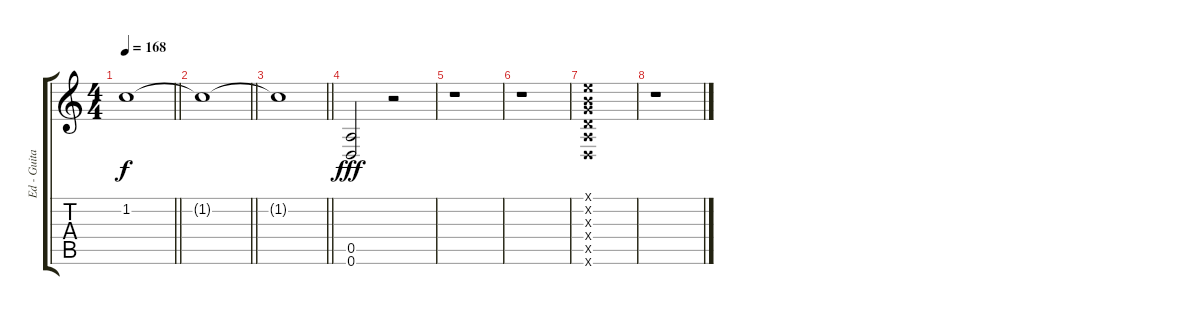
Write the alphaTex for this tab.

\track ("Ed - Guitar" "Ed - Guita") {instrument overdrivenguitar}
\staff {score tabs}
\tuning (E4 B3 G3 D3 A2 D2) {hide}
\ts (4 4)
\tempo 168
\clef g2
\barLineRight lightlight
\ks c
1.2{t}.1{dy f} |
\barLineRight lightlight
1.2{t}.1 |
\barLineRight lightlight
1.2{t}.1 |
(0.5 0.6).2{dy fff} r.2 |
r.1 |
r.1 |
(0.1{x} 0.2{x} 0.3{x} 0.4{x} 0.5{x} 0.6{x}).1 |
r.1
